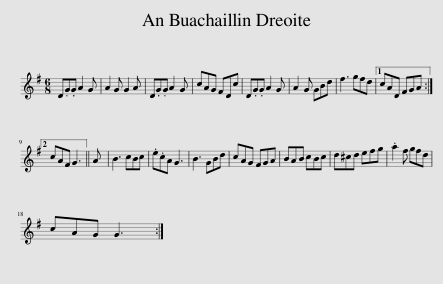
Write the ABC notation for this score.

X:1
L:1/8
M:6/8
I:linebreak $
K:G
V:1 treble
V:1
 D.G.G A2 G | A2 G G2 A | D.G.G A2 G | cAG FDc | D.G.G A2 G | %5
 A2 G GBd | f3 gfd |1 cAD FGA :|2$ cAF G3 || A | %10
 B3 cBc | .e.cA G3 | B3 GBd | cAG FGA | BAB cBc | %15
 d^cd efg | .a2 f gfd |$ cAG G3 :| %18
